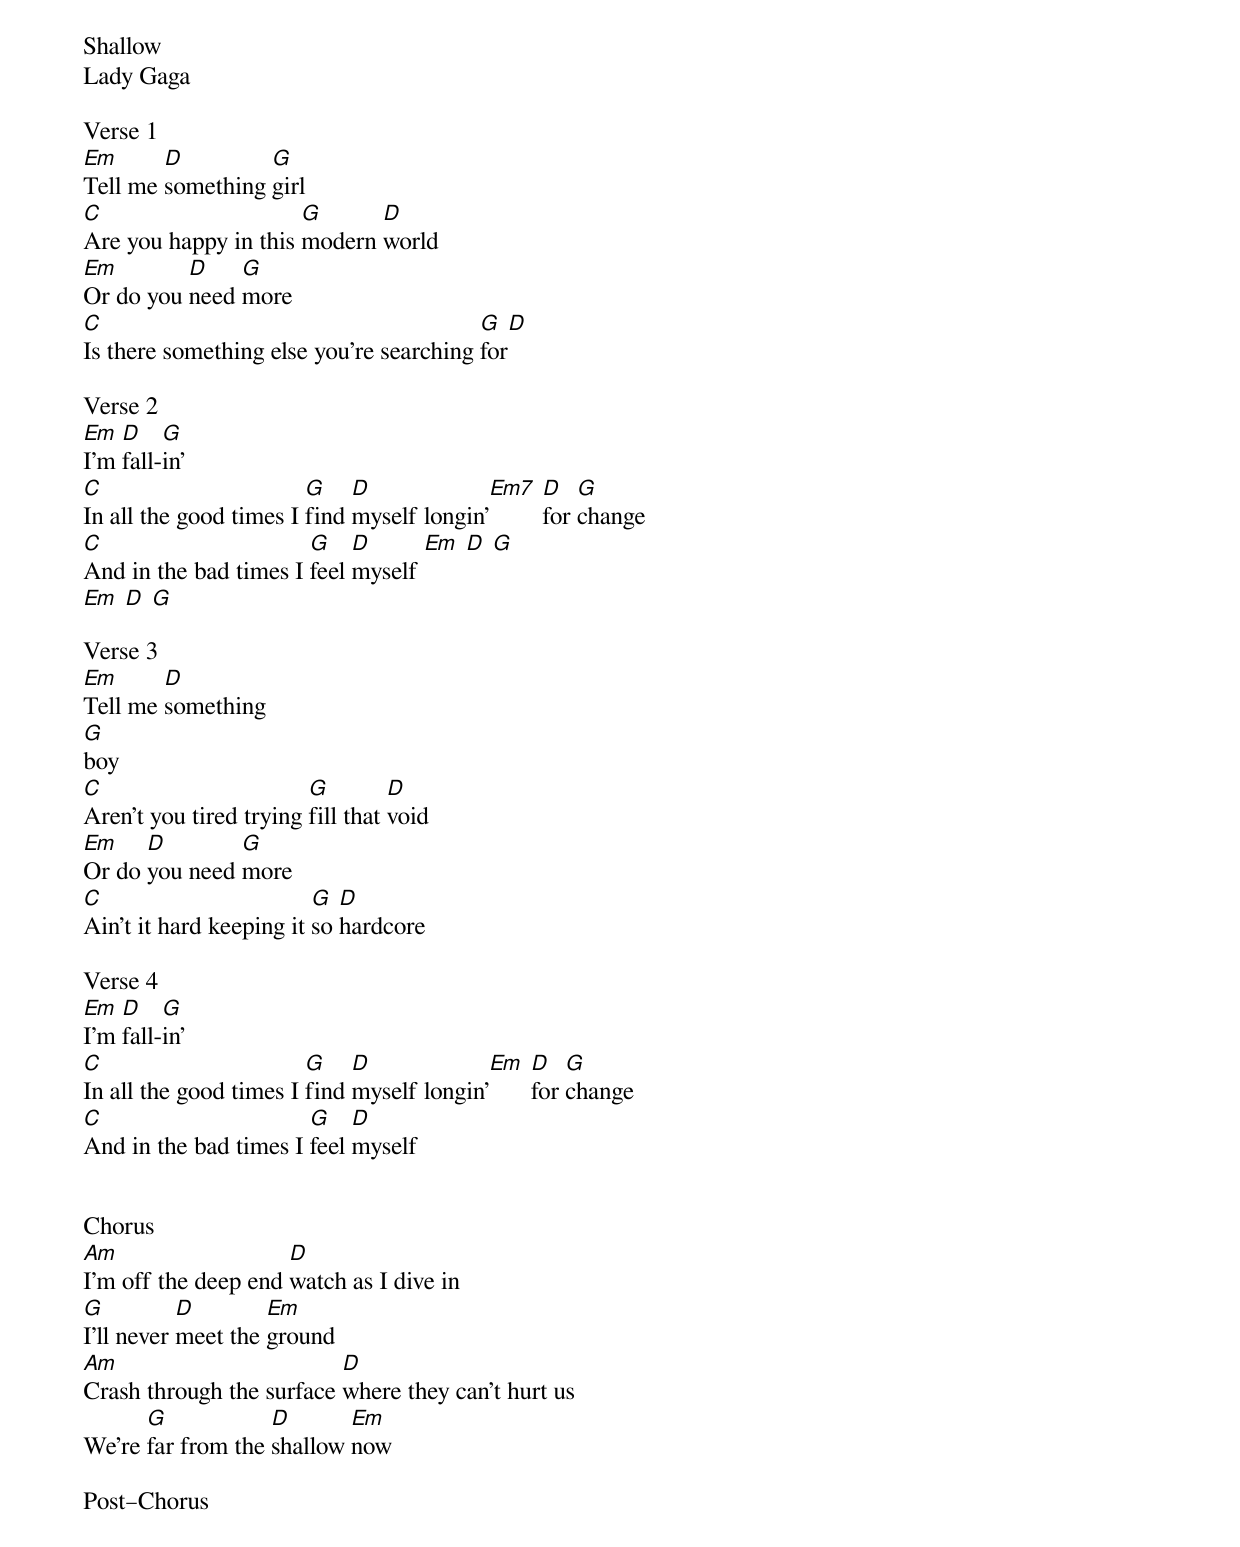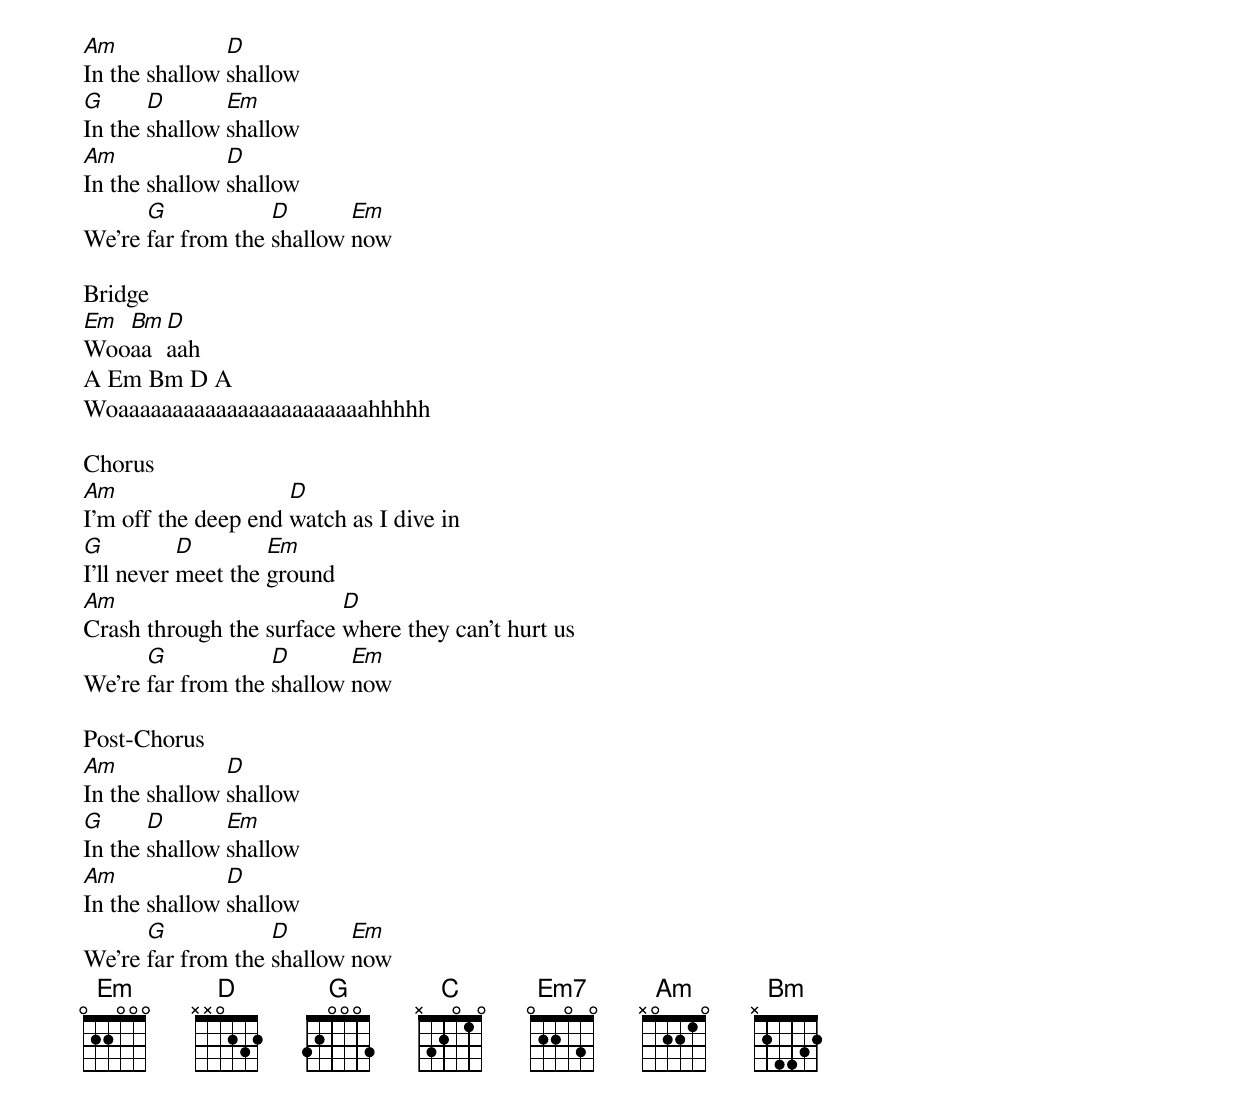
Shallow
Lady Gaga

Verse 1
[Em]Tell me [D]something [G]girl
[C]Are you happy in this [G]modern [D]world
[Em]Or do you [D]need [G]more
[C]Is there something else you’re searching [G]for[D]

Verse 2
[Em]I’m [D]fall-[G]in'
[C]In all the good times I [G]find [D]myself longin'[Em7] [D]for [G]change
[C]And in the bad times I [G]feel [D]myself [Em] [D] [G]
[Em] [D] [G]

Verse 3
[Em]Tell me [D]something
[G]boy
[C]Aren’t you tired trying [G]fill that [D]void
[Em]Or do [D]you need [G]more
[C]Ain’t it hard keeping it [G]so [D]hardcore

Verse 4
[Em]I’m [D]fall-[G]in'
[C]In all the good times I [G]find [D]myself longin'[Em] [D]for [G]change
[C]And in the bad times I [G]feel [D]myself


Chorus
[Am]I’m off the deep end [D]watch as I dive in
[G]I’ll never [D]meet the [Em]ground
[Am]Crash through the surface [D]where they can’t hurt us
We’re [G]far from the [D]shallow [Em]now

Post–Chorus
[Am]In the shallow [D]shallow
[G]In the [D]shallow [Em]shallow
[Am]In the shallow [D]shallow
We’re [G]far from the [D]shallow [Em]now

Bridge
[Em]Woo[Bm]aa[D]aah
A Em Bm D A
Woaaaaaaaaaaaaaaaaaaaaaaahhhhh

Chorus
[Am]I’m off the deep end [D]watch as I dive in
[G]I’ll never [D]meet the [Em]ground
[Am]Crash through the surface [D]where they can’t hurt us
We’re [G]far from the [D]shallow [Em]now

Post-Chorus
[Am]In the shallow [D]shallow
[G]In the [D]shallow [Em]shallow
[Am]In the shallow [D]shallow
We’re [G]far from the [D]shallow [Em]now
